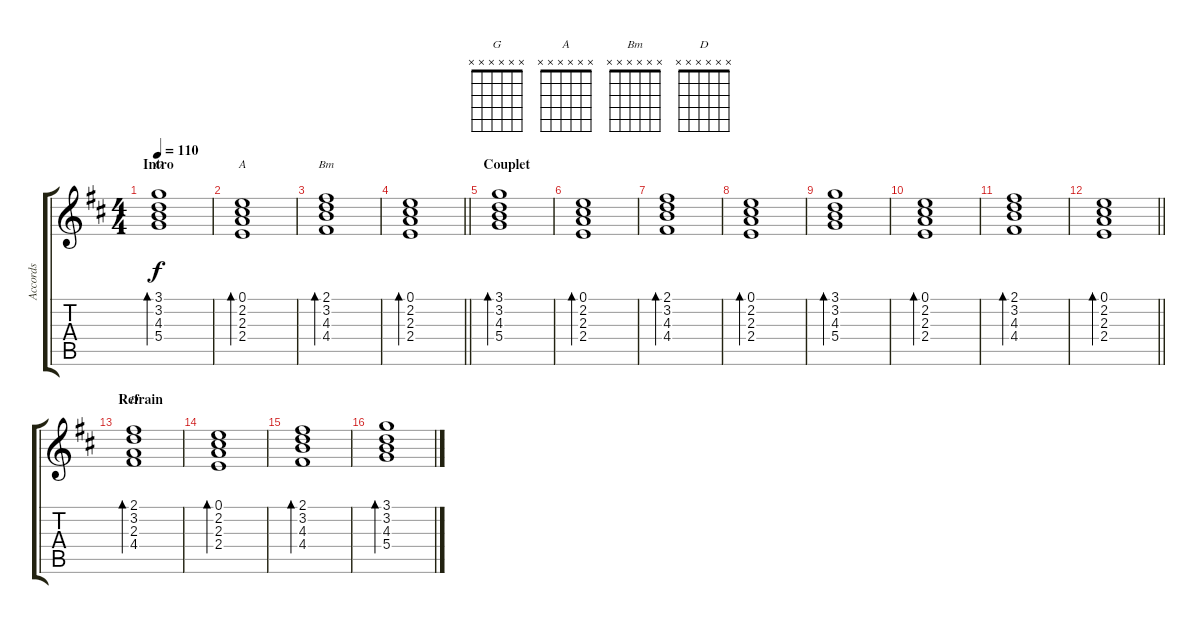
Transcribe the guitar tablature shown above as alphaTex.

\track ("Accords" "Accords") {instrument acousticguitarsteel}
\staff {score tabs}
\tuning (E4 B3 G3 D3 A2 E2) {hide}
\chord ("G" x x x x x x)
\chord ("A" x x x x x x)
\chord ("Bm" x x x x x x)
\chord ("D" x x x x x x)
\ts (4 4)
\section ("" "Intro")
\tempo 110
\clef g2
\ks d
(3.1 3.2 4.3 5.4).1{bd 240 ch "G" dy f instrument acousticguitarsteel} |
(0.1 2.2 2.3 2.4).1{bd 240 ch "A"} |
(2.1 3.2 4.3 4.4).1{bd 240 ch "Bm"} |
\barLineRight lightlight
(0.1 2.2 2.3 2.4).1{bd 240} |
\section ("" "Couplet")
(3.1 3.2 4.3 5.4).1{bd 240} |
(0.1 2.2 2.3 2.4).1{bd 240} |
(2.1 3.2 4.3 4.4).1{bd 240} |
(0.1 2.2 2.3 2.4).1{bd 240} |
(3.1 3.2 4.3 5.4).1{bd 240} |
(0.1 2.2 2.3 2.4).1{bd 240} |
(2.1 3.2 4.3 4.4).1{bd 240} |
\barLineRight lightlight
(0.1 2.2 2.3 2.4).1{bd 240} |
\section ("" "Refrain")
(2.1 3.2 2.3 4.4).1{bd 240 ch "D"} |
(0.1 2.2 2.3 2.4).1{bd 240} |
(2.1 3.2 4.3 4.4).1{bd 240} |
(3.1 3.2 4.3 5.4).1{bd 240}
